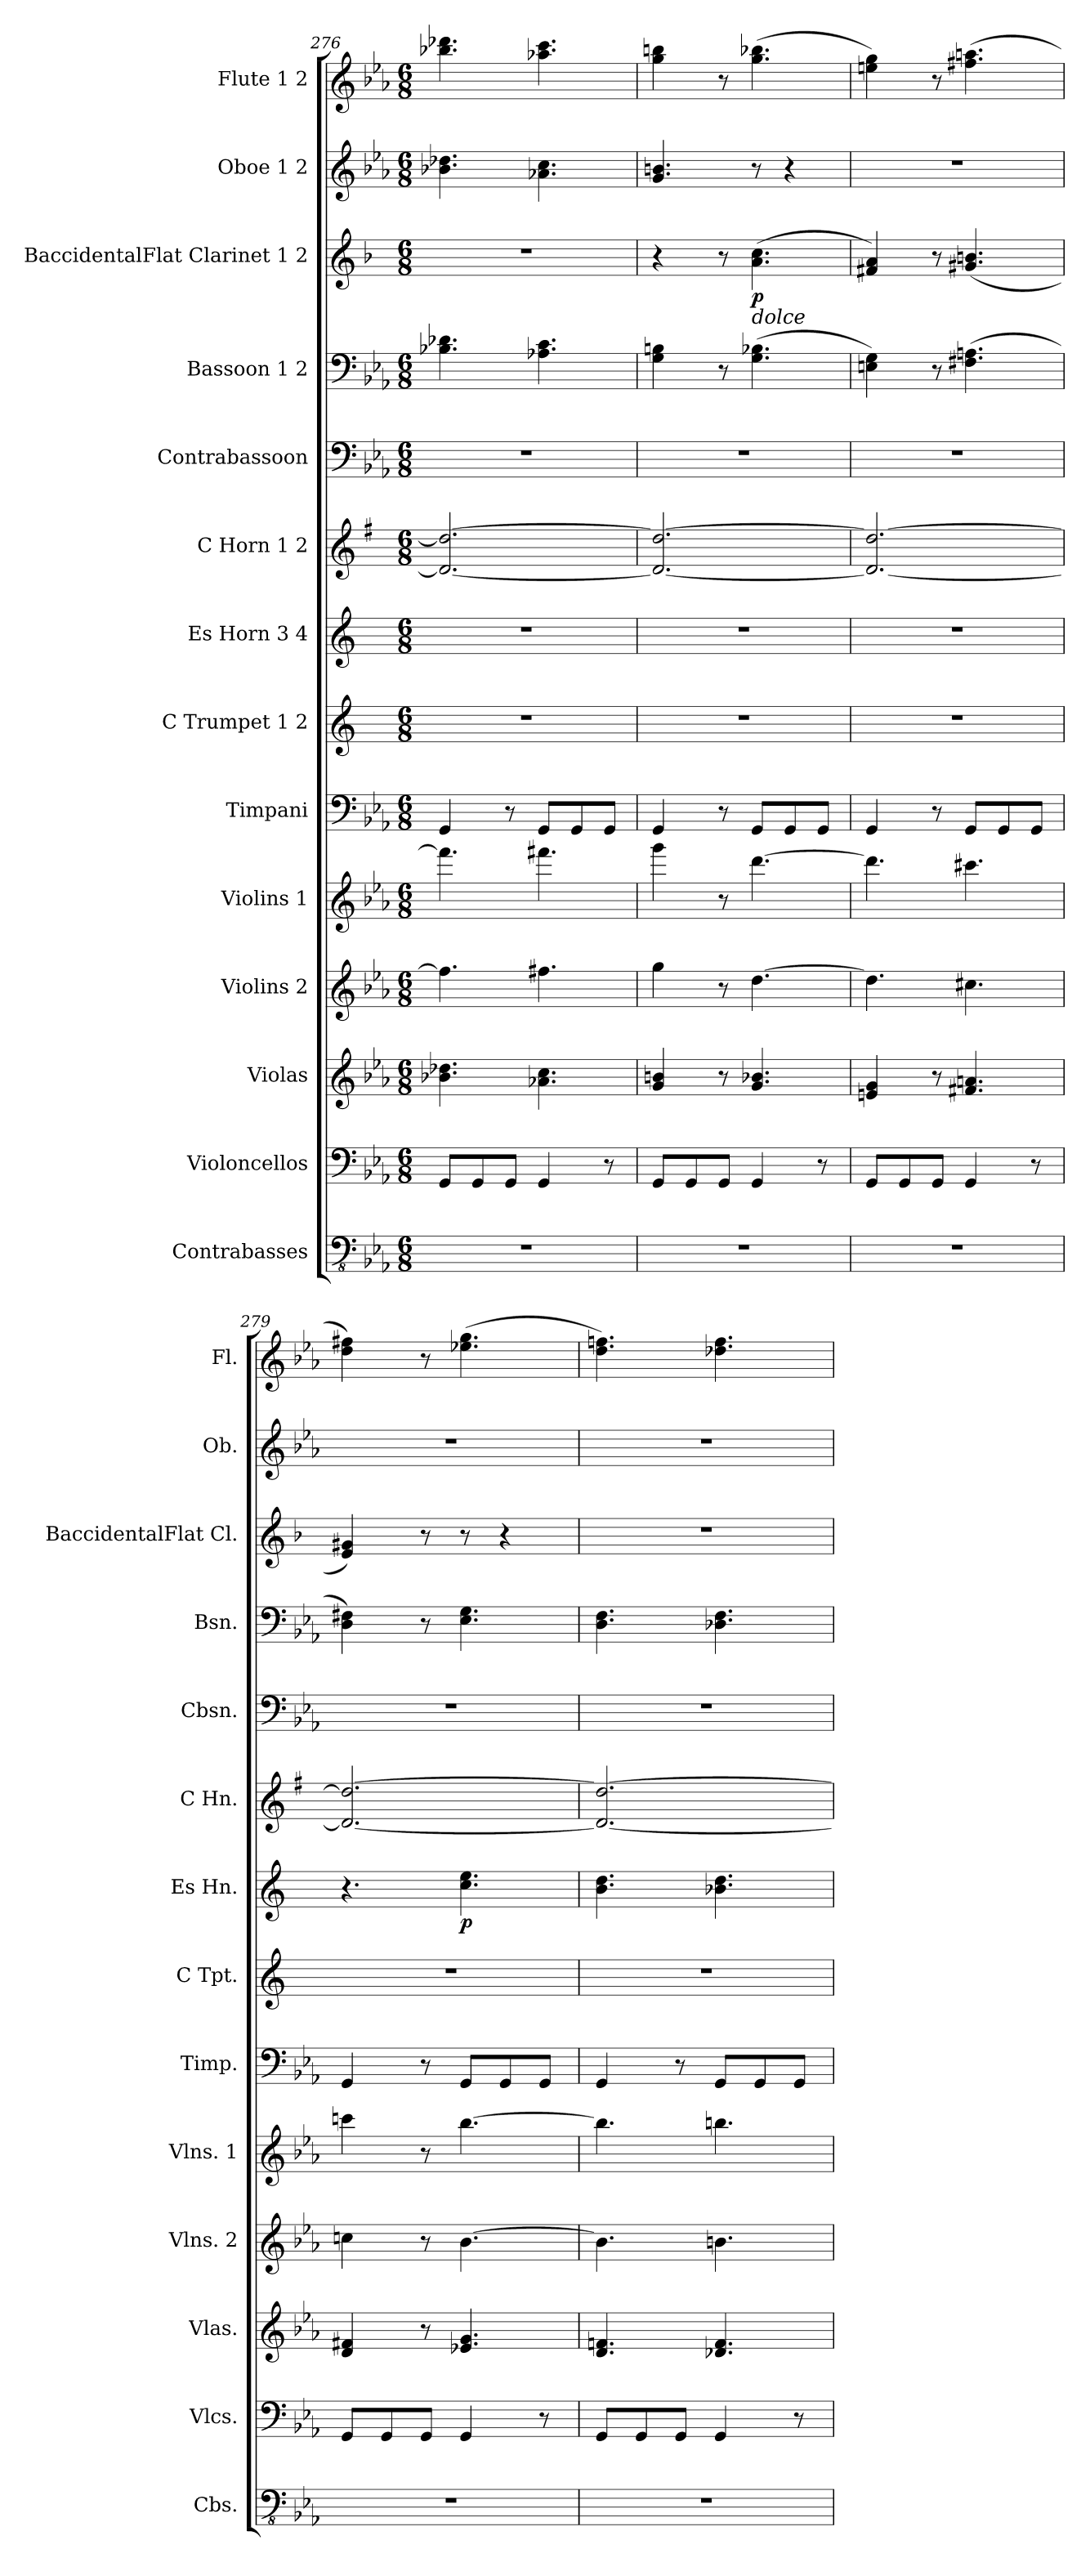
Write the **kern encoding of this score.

**kern	**kern	**kern	**kern	**kern	**kern	**kern	**kern	**dynam	**kern	**kern	**kern	**kern	**dynam	**kern	**kern
*part14	*part13	*part12	*part11	*part10	*part9	*part8	*part7	*part7	*part6	*part5	*part4	*part3	*part3	*part2	*part1
*staff14	*staff13	*staff12	*staff11	*staff10	*staff9	*staff8	*staff7	*staff7	*staff6	*staff5	*staff4	*staff3	*staff3	*staff2	*staff1
*I"Contrabasses	*I"Violoncellos	*I"Violas	*I"Violins 2	*I"Violins 1	*I"Timpani	*I"C Trumpet 1 2	*I"Es Horn 3 4	*	*I"C Horn 1 2	*I"Contrabassoon	*I"Bassoon 1 2	*I"BaccidentalFlat Clarinet 1 2	*	*I"Oboe 1 2	*I"Flute  1 2
*I'Cbs.	*I'Vlcs.	*I'Vlas.	*I'Vlns. 2	*I'Vlns. 1	*I'Timp.	*I'C Tpt.	*I'Es Hn.	*	*I'C Hn.	*I'Cbsn.	*I'Bsn.	*I'BaccidentalFlat Cl.	*	*I'Ob.	*I'Fl.
*clefFv4	*clefF4	*clefG2	*clefG2	*clefG2	*clefF4	*clefG2	*clefG2	*	*clefG2	*clefF4	*clefF4	*clefG2	*	*clefG2	*clefG2
*	*	*	*	*	*	*	*ITrd5c9	*	*ITrd4c7	*ITrd7c12	*	*ITrd1c2	*	*	*
*k[b-e-a-]	*k[b-e-a-]	*k[b-e-a-]	*k[b-e-a-]	*k[b-e-a-]	*k[b-e-a-]	*k[]	*k[b-e-a-]	*	*k[]	*k[b-e-a-]	*k[b-e-a-]	*k[b-e-a-]	*	*k[b-e-a-]	*k[b-e-a-]
*M6/8	*M6/8	*M6/8	*M6/8	*M6/8	*M6/8	*M6/8	*M6/8	*	*M6/8	*M6/8	*M6/8	*M6/8	*	*M6/8	*M6/8
=276	=276	=276	=276	=276	=276	=276	=276	=276	=276	=276	=276	=276	=276	=276	=276
2.r	8GG/L	4.b-X\ 4.dd-X\	4.ff\]	4.fff\]	4GG/	2.r	2.r	.	2.G/_ 2.g/_	2.r	4.B-X\ 4.d-X\	2.r	.	4.b-X\ 4.dd-X\	4.bb-X\ 4.ddd-X\
.	8GG/	.	.	.	.	.	.	.	.	.	.	.	.	.	.
.	8GG/J	.	.	.	8r	.	.	.	.	.	.	.	.	.	.
.	4GG/	4.a-X\ 4.cc\	4.ff#X\	4.fff#X\	8GG/L	.	.	.	.	.	4.A-X\ 4.c\	.	.	4.a-X\ 4.cc\	4.aa-X\ 4.ccc\
.	.	.	.	.	8GG/	.	.	.	.	.	.	.	.	.	.
.	8r	.	.	.	8GG/J	.	.	.	.	.	.	.	.	.	.
!!LO:PB:g=z
=277	=277	=277	=277	=277	=277	=277	=277	=277	=277	=277	=277	=277	=277	=277	=277
2.r	8GG/L	4g/ 4bn/	4gg\	4ggg\	4GG/	2.r	2.r	.	2.G/_ 2.g/_	2.r	4G\ 4Bn\	4r	.	4.g/ 4.bn/	4gg\ 4bbn\
.	8GG/	.	.	.	.	.	.	.	.	.	.	.	.	.	.
.	8GG/J	8r	8r	8r	8r	.	.	.	.	.	8r	8r	.	.	8r
!	!	!	!	!	!	!	!	!	!	!	!	!LO:TX:b:i:t=dolce	!	!	!
!	!	!	!	!	!	!	!	!	!	!	!	!	!LO:DY:b	!	!
.	4GG/	4.g/ 4.b-X/	[4.dd\	[4.ddd\	8GG/L	.	.	.	.	.	(4.G\ 4.B-X\	(4.g\ 4.b-\	p	8r	(4.gg\ 4.bb-X\
.	.	.	.	.	8GG/	.	.	.	.	.	.	.	.	4r	.
.	8r	.	.	.	8GG/J	.	.	.	.	.	.	.	.	.	.
=278	=278	=278	=278	=278	=278	=278	=278	=278	=278	=278	=278	=278	=278	=278	=278
2.r	8GG/L	4en/ 4g/	4.dd\]	4.ddd\]	4GG/	2.r	2.r	.	2.G/_ 2.g/_	2.r	4En\ 4G\)	4en/ 4g/)	.	2.r	4een\ 4gg\)
.	8GG/	.	.	.	.	.	.	.	.	.	.	.	.	.	.
.	8GG/J	8r	.	.	8r	.	.	.	.	.	8r	8r	.	.	8r
.	4GG/	4.f#X/ 4.an/	4.cc#X\	4.ccc#X\	8GG/L	.	.	.	.	.	(4.F#X\ 4.An\	(4.f#X/ 4.an/	.	.	(4.ff#X\ 4.aan\
.	.	.	.	.	8GG/	.	.	.	.	.	.	.	.	.	.
.	8r	.	.	.	8GG/J	.	.	.	.	.	.	.	.	.	.
=279	=279	=279	=279	=279	=279	=279	=279	=279	=279	=279	=279	=279	=279	=279	=279
2.r	8GG/L	4d/ 4f#X/	4ccn\	4cccn\	4GG/	2.r	4.r	.	2.G/_ 2.g/_	2.r	4D\ 4F#X\)	4d/ 4f#X/)	.	2.r	4dd\ 4ff#X\)
.	8GG/	.	.	.	.	.	.	.	.	.	.	.	.	.	.
.	8GG/J	8r	8r	8r	8r	.	.	.	.	.	8r	8r	.	.	8r
!	!	!	!	!	!	!	!	!LO:DY:b	!	!	!	!	!	!	!
.	4GG/	4.e-X/ 4.g/	[4.b-\	[4.bb-\	8GG/L	.	4.e-\ 4.g\	p	.	.	4.E-\ 4.G\	8r	.	.	(4.ee-X\ 4.gg\
.	.	.	.	.	8GG/	.	.	.	.	.	.	4r	.	.	.
.	8r	.	.	.	8GG/J	.	.	.	.	.	.	.	.	.	.
=280	=280	=280	=280	=280	=280	=280	=280	=280	=280	=280	=280	=280	=280	=280	=280
2.r	8GG/L	4.d/ 4.fn/	4.b-\]	4.bb-\]	4GG/	2.r	4.d\ 4.f\	.	2.G/_ 2.g/_	2.r	4.D\ 4.F\	2.r	.	2.r	4.dd\ 4.ffn\)
.	8GG/	.	.	.	.	.	.	.	.	.	.	.	.	.	.
.	8GG/J	.	.	.	8r	.	.	.	.	.	.	.	.	.	.
.	4GG/	4.d-X/ 4.f/	4.bn\	4.bbn\	8GG/L	.	4.d-X\ 4.f\	.	.	.	4.D-X\ 4.F\	.	.	.	4.dd-X\ 4.ff\
.	.	.	.	.	8GG/	.	.	.	.	.	.	.	.	.	.
.	8r	.	.	.	8GG/J	.	.	.	.	.	.	.	.	.	.
=	=	=	=	=	=	=	=	=	=	=	=	=	=	=	=
*-	*-	*-	*-	*-	*-	*-	*-	*-	*-	*-	*-	*-	*-	*-	*-
